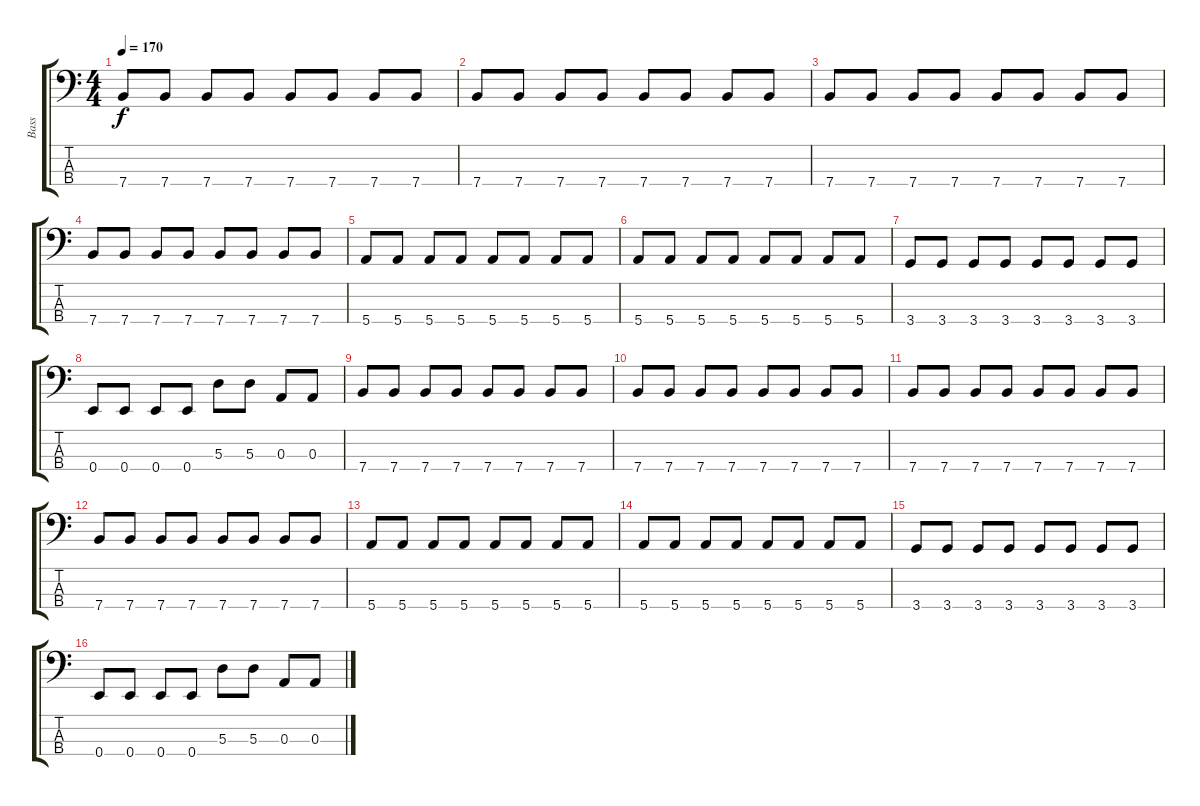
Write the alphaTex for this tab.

\track ("Bass" "Bass") {instrument electricbassfinger}
\staff {score tabs}
\tuning (G2 D2 A1 E1) {hide}
\ts (4 4)
\tempo 170
\clef f4
\ks c
7.4.8{dy f} 7.4.8 7.4.8 7.4.8 7.4.8 7.4.8 7.4.8 7.4.8 |
7.4.8 7.4.8 7.4.8 7.4.8 7.4.8 7.4.8 7.4.8 7.4.8 |
7.4.8 7.4.8 7.4.8 7.4.8 7.4.8 7.4.8 7.4.8 7.4.8 |
7.4.8 7.4.8 7.4.8 7.4.8 7.4.8 7.4.8 7.4.8 7.4.8 |
5.4.8 5.4.8 5.4.8 5.4.8 5.4.8 5.4.8 5.4.8 5.4.8 |
5.4.8 5.4.8 5.4.8 5.4.8 5.4.8 5.4.8 5.4.8 5.4.8 |
3.4.8 3.4.8 3.4.8 3.4.8 3.4.8 3.4.8 3.4.8 3.4.8 |
0.4.8 0.4.8 0.4.8 0.4.8 5.3.8 5.3.8 0.3.8 0.3.8 |
7.4.8 7.4.8 7.4.8 7.4.8 7.4.8 7.4.8 7.4.8 7.4.8 |
7.4.8 7.4.8 7.4.8 7.4.8 7.4.8 7.4.8 7.4.8 7.4.8 |
7.4.8 7.4.8 7.4.8 7.4.8 7.4.8 7.4.8 7.4.8 7.4.8 |
7.4.8 7.4.8 7.4.8 7.4.8 7.4.8 7.4.8 7.4.8 7.4.8 |
5.4.8 5.4.8 5.4.8 5.4.8 5.4.8 5.4.8 5.4.8 5.4.8 |
5.4.8 5.4.8 5.4.8 5.4.8 5.4.8 5.4.8 5.4.8 5.4.8 |
3.4.8 3.4.8 3.4.8 3.4.8 3.4.8 3.4.8 3.4.8 3.4.8 |
0.4.8 0.4.8 0.4.8 0.4.8 5.3.8 5.3.8 0.3.8 0.3.8
